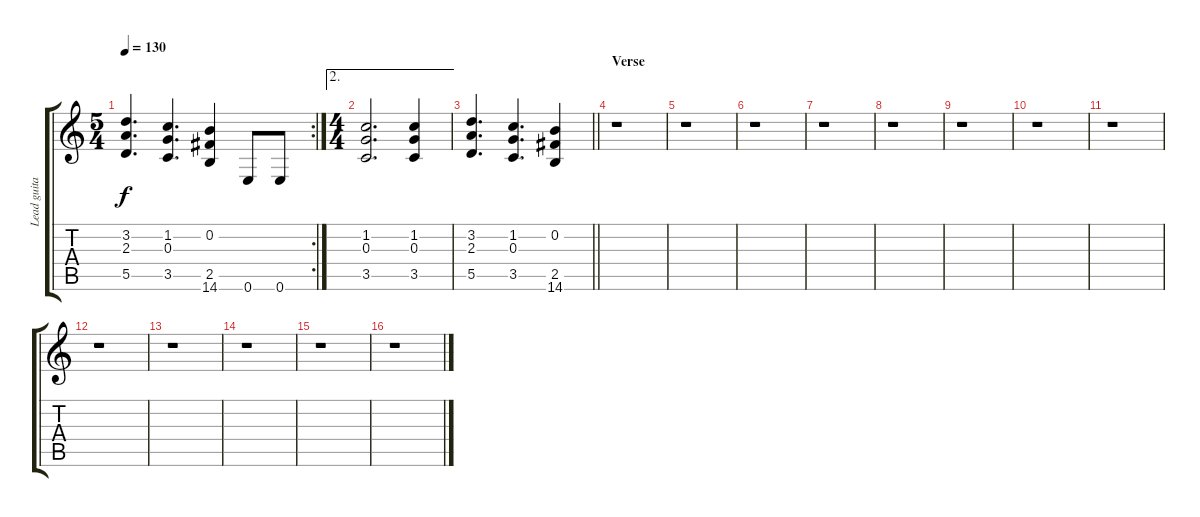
\track ("Lead guitar" "Lead guita") {instrument distortionguitar}
\staff {score tabs}
\tuning (E4 B3 G3 D3 A2 E2) {hide}
\rc 2
\ts (5 4)
\tempo 130
\clef g2
\ks c
(3.2 2.3 5.5).4{d dy f} (1.2 0.3 3.5).4{d} (0.2 2.5 14.6).4 0.6.8 0.6.8 |
\ae 2
\ts (4 4)
(1.2 0.3 3.5).2{d} (1.2 0.3 3.5).4 |
\barLineRight lightlight
(3.2 2.3 5.5).4{d} (1.2 0.3 3.5).4{d} (0.2 2.5 14.6).4 |
\section ("" "Verse")
r.1 |
r.1 |
r.1 |
r.1 |
r.1 |
r.1 |
r.1 |
r.1 |
r.1 |
r.1 |
r.1 |
r.1 |
r.1
